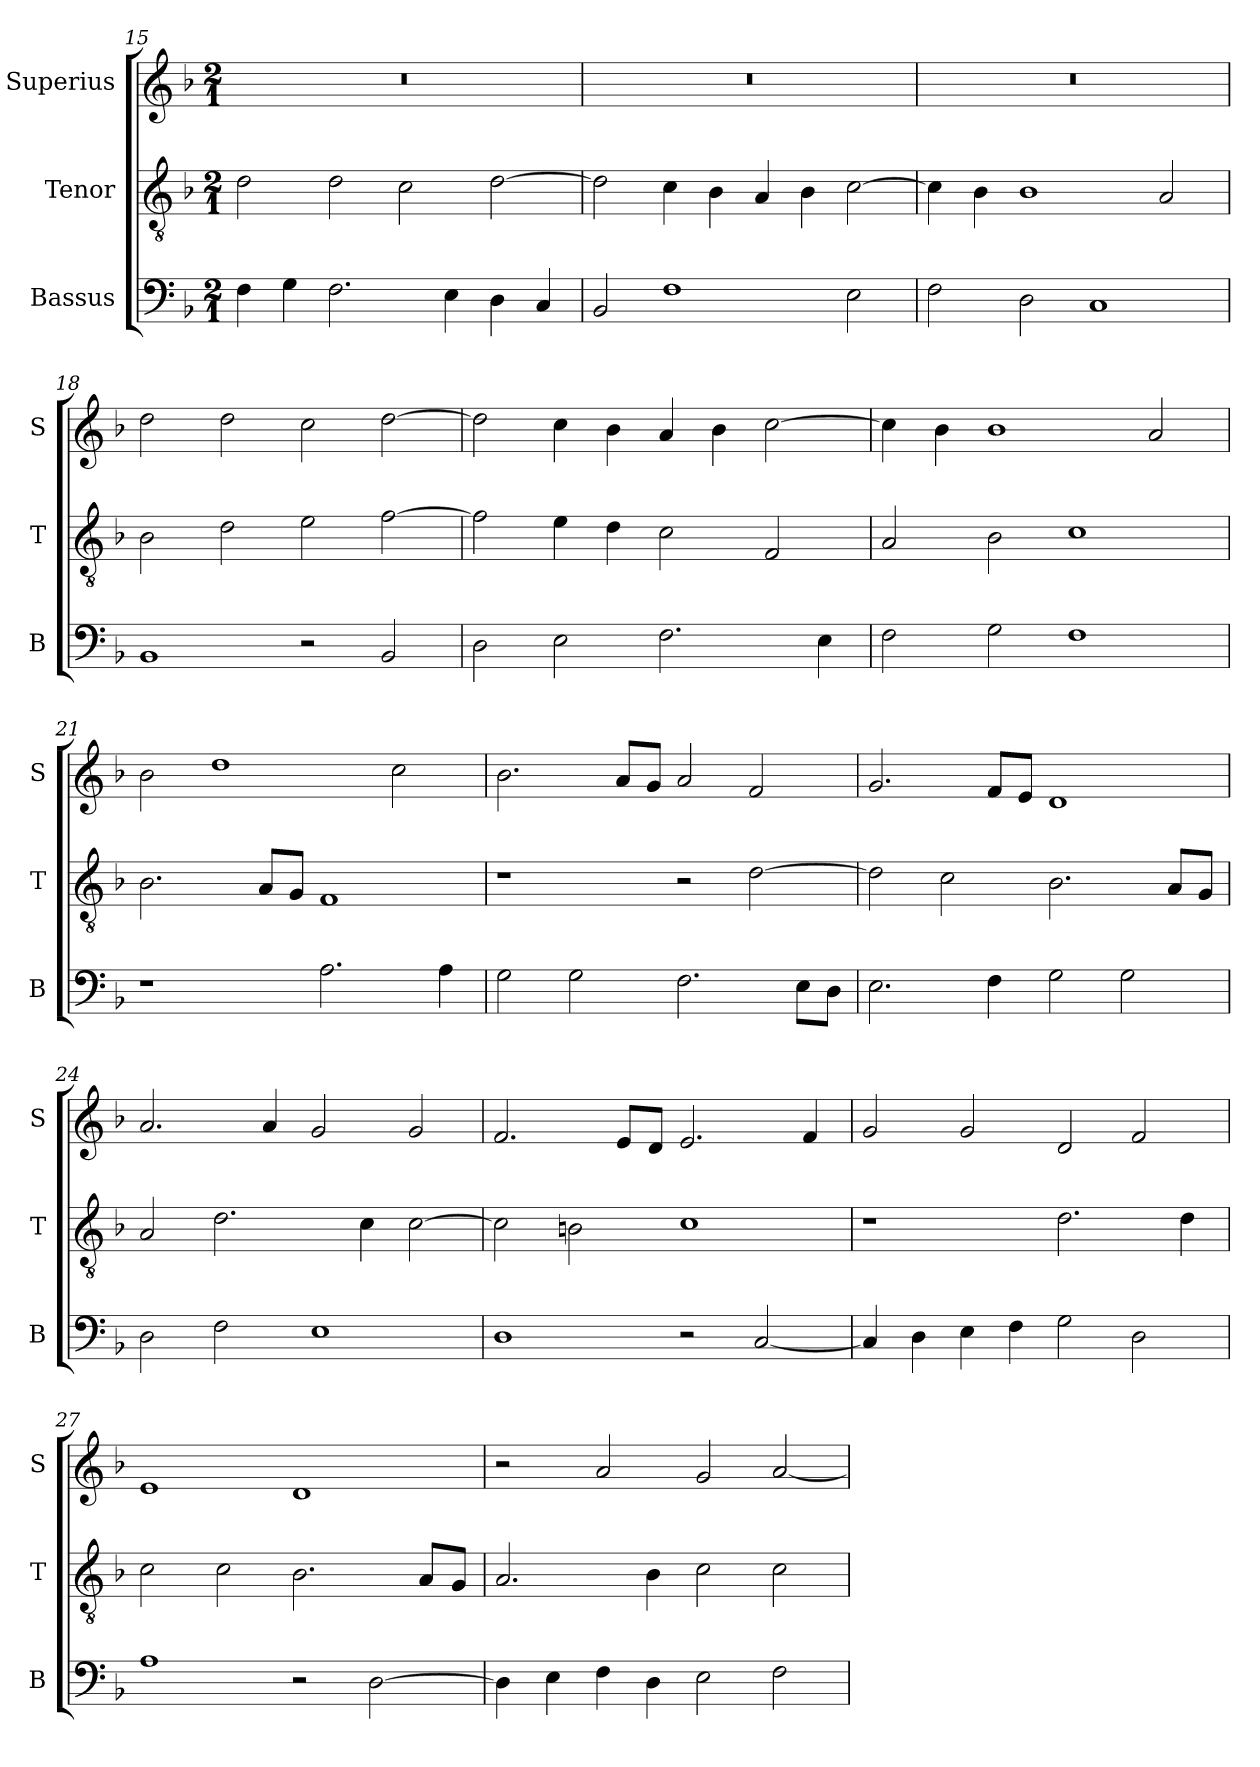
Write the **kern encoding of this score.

**kern	**kern	**kern
*part3	*part2	*part1
*staff3	*staff2	*staff1
*I"Bassus	*I"Tenor	*I"Superius
*I'B	*I'T	*I'S
*clefF4	*clefGv2	*clefG2
*k[b-]	*k[b-]	*k[b-]
*F:	*F:	*F:
*M2/1	*M2/1	*M2/1
=15	=15	=15
4F	2d	0r
4G	.	.
2.F	2d	.
.	2c	.
4E	.	.
4D	[2d	.
4C	.	.
=16	=16	=16
2BB-	2d]	0r
1F	4c	.
.	4B-	.
.	4A	.
.	4B-	.
2E	[2c	.
=17	=17	=17
2F	4c]	0r
.	4B-	.
2D	1B-	.
1C	.	.
.	2A	.
=18	=18	=18
1BB-	2B-	2dd
.	2d	2dd
2r	2e	2cc
2BB-	[2f	[2dd
=19	=19	=19
2D	2f]	2dd]
2E	4e	4cc
.	4d	4b-
2.F	2c	4a
.	.	4b-
.	2F	[2cc
4E	.	.
=20	=20	=20
2F	2A	4cc]
.	.	4b-
2G	2B-	1b-
1F	1c	.
.	.	2a
=21	=21	=21
1r	2.B-	2b-
.	.	1dd
.	8AL	.
.	8GJ	.
2.A	1F	.
.	.	2cc
4A	.	.
=22	=22	=22
2G	1r	2.b-
2G	.	.
.	.	8aL
.	.	8gJ
2.F	2r	2a
.	[2d	2f
8EL	.	.
8DJ	.	.
=23	=23	=23
2.E	2d]	2.g
.	2c	.
4F	.	8fL
.	.	8eJ
2G	2.B-	1d
2G	.	.
.	8AL	.
.	8GJ	.
=24	=24	=24
2D	2A	2.a
2F	2.d	.
.	.	4a
1E	.	2g
.	4c	.
.	[2c	2g
=25	=25	=25
1D	2c]	2.f
.	2Bn	.
.	.	8eL
.	.	8dJ
2r	1c	2.e
[2C	.	.
.	.	4f
=26	=26	=26
4C]	1r	2g
4D	.	.
4E	.	2g
4F	.	.
2G	2.d	2d
2D	.	2f
.	4d	.
=27	=27	=27
1A	2c	1e
.	2c	.
2r	2.B-	1d
[2D	.	.
.	8AL	.
.	8GJ	.
=28	=28	=28
4D]	2.A	2r
4E	.	.
4F	.	2a
4D	4B-	.
2E	2c	2g
2F	2c	[2a
=	=	=
*-	*-	*-
